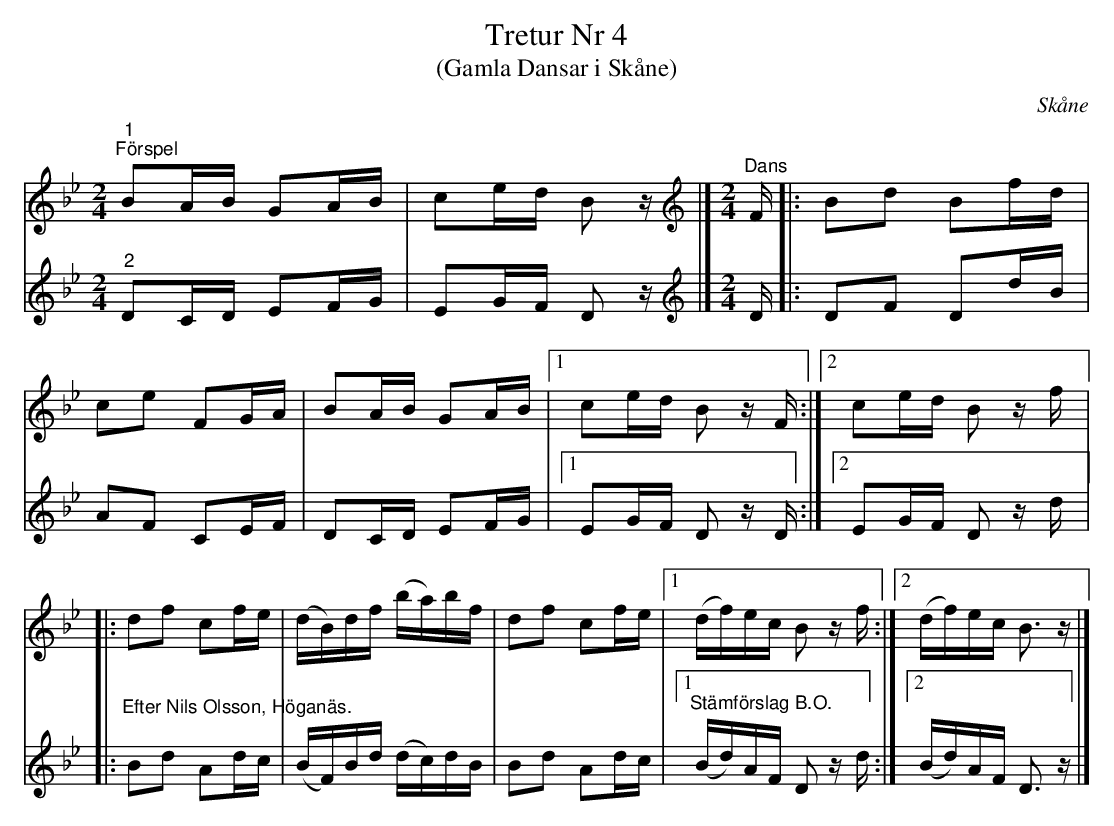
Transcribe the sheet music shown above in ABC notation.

X:1
T:Tretur Nr 4
T:(Gamla Dansar i Skåne)
O:Skåne
L:1/16
M:2/4
K:Bb
V:1
"^1""^Förspel" B2AB G2AB | c2ed B2 z |][K:Bb][M:2/4][K:treble]"^Dans" F |: B2d2 B2fd |
c2e2 F2GA | B2AB G2AB |1 c2ed B2 z F :|2 c2ed B2 z f |:
d2f2 c2fe | (dB)df (ba)bf | d2f2 c2fe |1 (df)ec B2 z f :|2 (df)ec B3 z |]
V:2
"^2" D2CD E2FG | E2GF D2 z |][K:Bb][M:2/4][K:treble] D |: D2F2 D2dB | A2F2 C2EF | D2CD E2FG |1 E2GF D2 z D :|2 E2GF D2 z d |:
"^Efter Nils Olsson, Höganäs." B2d2 A2dc | (BF)Bd (dc)dB | B2d2 A2dc |1 "^Stämförslag B.O." (Bd)AF D2 z d :|2 (Bd)AF D3 z |]
